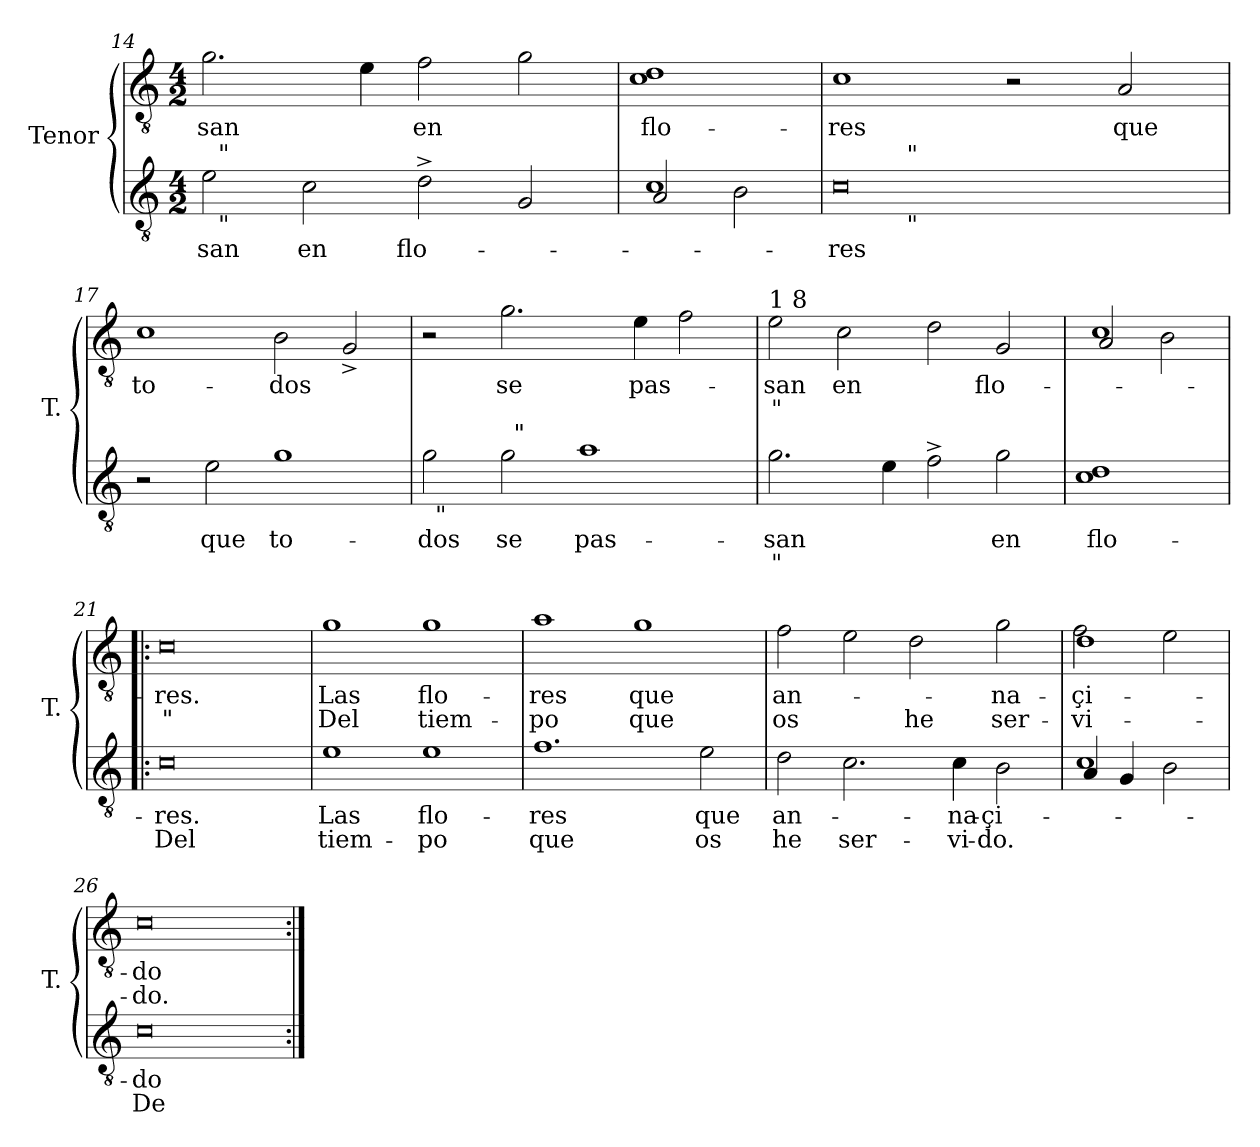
**kern	**text	**text	**kern	**text	**text
*part2	*part2	*part2	*part1	*part1	*part1
*staff2	*staff2	*staff2	*staff1	*staff1	*staff1
*I"Tenor	*	*	*I"Tenor	*	*
*I'T.	*	*	*I'T.	*	*
*clefGv2	*	*	*clefGv2	*	*
*k[]	*	*	*k[]	*	*
*C:	*	*	*C:	*	*
*M4/2	*	*	*M4/2	*	*
=14	=14	=14	=14	=14	=14
!	!LO:LY:b	!	!	!LO:LY:b	!
*^	*	*	*	*	*
2e\	32ryy	-san	.	2.g\	-san	.
!	!LO:TX:b:t="	!	!	!	!	!
!	!LO:TX:a:t="	!	!	!	!	!
.	1ryy	.	.	.	.	.
!	!	!LO:LY:b	!	!	!	!
2c\	.	en	.	.	.	.
.	.	.	.	4e\	.	.
!	!	!LO:LY:b	!	!	!LO:LY:b	!
2d^>\	.	flo-	.	2f\	en	.
.	2ryy	.	.	.	.	.
2G/	.	.	.	2g\	.	.
.	4...ryy	.	.	.	.	.
=15	=15	=15	=15	=15	=15	=15
!	!	!	!	!	!LO:LY:b	!
1c	2A/	.	.	1c 1d	flo-	.
.	2B\	.	.	.	.	.
=16	=16	=16	=16	=16	=16	=16
!	!	!LO:LY:b	!	!	!LO:LY:b	!
0c	4.ryy	-res	.	1c	-res	.
!	!LO:TX:b:t="	!	!	!	!	!
!	!LO:TX:a:t="	!	!	!	!	!
.	1ryy	.	.	.	.	.
.	.	.	.	2r	.	.
.	2ryy	.	.	.	.	.
!	!	!	!	!	!LO:LY:b	!
.	.	.	.	2A/	que	.
.	8ryy	.	.	.	.	.
=17	=17	=17	=17	=17	=17	=17
!	!	!	!	!	!LO:LY:b	!
*v	*v	*	*	*	*	*
2r	.	.	1c	to-	.
!	!LO:LY:b	!	!	!	!
2e\	que	.	.	.	.
!	!LO:LY:b	!	!	!LO:LY:b	!
1g	to-	.	2B\	-dos	.
.	.	.	2G^</	.	.
=18	=18	=18	=18	=18	=18
!	!LO:LY:b	!	!	!	!
*^	*	*	*	*	*
*	*^	*	*	*	*	*
2g\	32ryy	2ryy	-dos	.	2r	.	.
!	!LO:TX:b:t="	!	!	!	!	!	!
.	1ryy	.	.	.	.	.	.
!	!	!	!LO:LY:b	!	!	!LO:LY:b	!
2g\	.	32ryy	se	.	2.g\	se	.
!	!	!LO:TX:a:t="	!	!	!	!	!
.	.	1ryy	.	.	.	.	.
!	!	!	!LO:LY:b	!	!	!	!
1a	.	.	pas-	.	.	.	.
.	2ryy	.	.	.	.	.	.
!	!	!	!	!	!	!LO:LY:b	!
.	.	.	.	.	4e\	pas-	.
.	.	.	.	.	2f\	.	.
.	4...ryy	4...ryy	.	.	.	.	.
!!LO:LB:g=z
=19	=19	=19	=19	=19	=19	=19	=19
!	!	!	!	!	!LO:TX:a:t=1 8	!	!
!	!	!	!LO:LY:b	!LO:LY:b	!	!LO:LY:b	!LO:LY:b
*v	*v	*v	*	*	*	*	*
2.g\	-san	"	2e\	-san	"
!	!	!	!	!LO:LY:b	!
.	.	.	2c\	en	.
4e\	.	.	.	.	.
2f^>\	.	.	2d\	.	.
!	!LO:LY:b	!	!	!LO:LY:b	!
2g\	en	.	2G/	flo-	.
=20	=20	=20	=20	=20	=20
!	!LO:LY:b	!	!	!	!
*	*	*	*^	*	*
1c 1d	flo-	.	1c	2A/	.	.
.	.	.	.	2B\	.	.
=21!|:	=21!|:	=21!|:	=21!|:	=21!|:	=21!|:	=21!|:
!	!LO:LY:b	!LO:LY:b	!	!	!LO:LY:b	!LO:LY:b
*	*	*	*v	*v	*	*
0c	-res.	Del	0c	-res.	"
=22	=22	=22	=22	=22	=22
!	!LO:LY:b	!LO:LY:b	!	!LO:LY:b	!LO:LY:b
1e	Las	tiem-	1g	Las	Del
!	!LO:LY:b	!LO:LY:b	!	!LO:LY:b	!LO:LY:b
1e	flo-	-po	1g	flo-	tiem-
=23	=23	=23	=23	=23	=23
!	!LO:LY:b	!LO:LY:b	!	!LO:LY:b	!LO:LY:b
1.f	-res	que	1a	-res	-po
!	!	!	!	!LO:LY:b	!LO:LY:b
.	.	.	1g	que	que
!	!LO:LY:b	!LO:LY:b	!	!	!
2e\	que	os	.	.	.
=24	=24	=24	=24	=24	=24
!	!LO:LY:b	!LO:LY:b	!	!LO:LY:b	!LO:LY:b
2d\	an-	he	2f\	an-	os
!	!	!LO:LY:b	!	!	!
2.c\	.	ser-	2e\	.	.
!	!	!	!	!	!LO:LY:b
.	.	.	2d\	.	he
!	!LO:LY:b	!LO:LY:b	!	!	!
4c\	-na-	-vi-	.	.	.
!	!LO:LY:b	!LO:LY:b	!	!LO:LY:b	!LO:LY:b
2B\	-çi-	-do.	2g\	-na-	ser-
=25	=25	=25	=25	=25	=25
*^	*	*	*^	*	*
!	!	!	!	!	!	!LO:LY:b	!LO:LY:b
1c	4A/	.	.	1d	2f\	-çi-	-vi-
.	4G/	.	.	.	.	.	.
.	2B\	.	.	.	2e\	.	.
=26	=26	=26	=26	=26	=26	=26	=26
!	!	!LO:LY:b	!LO:LY:b	!	!	!LO:LY:b	!LO:LY:b
*v	*v	*	*	*	*	*	*
*	*	*	*v	*v	*	*
0c	-do	De-	0c	-do	-do.
=:|!	=:|!	=:|!	=:|!	=:|!	=:|!
*-	*-	*-	*-	*-	*-
